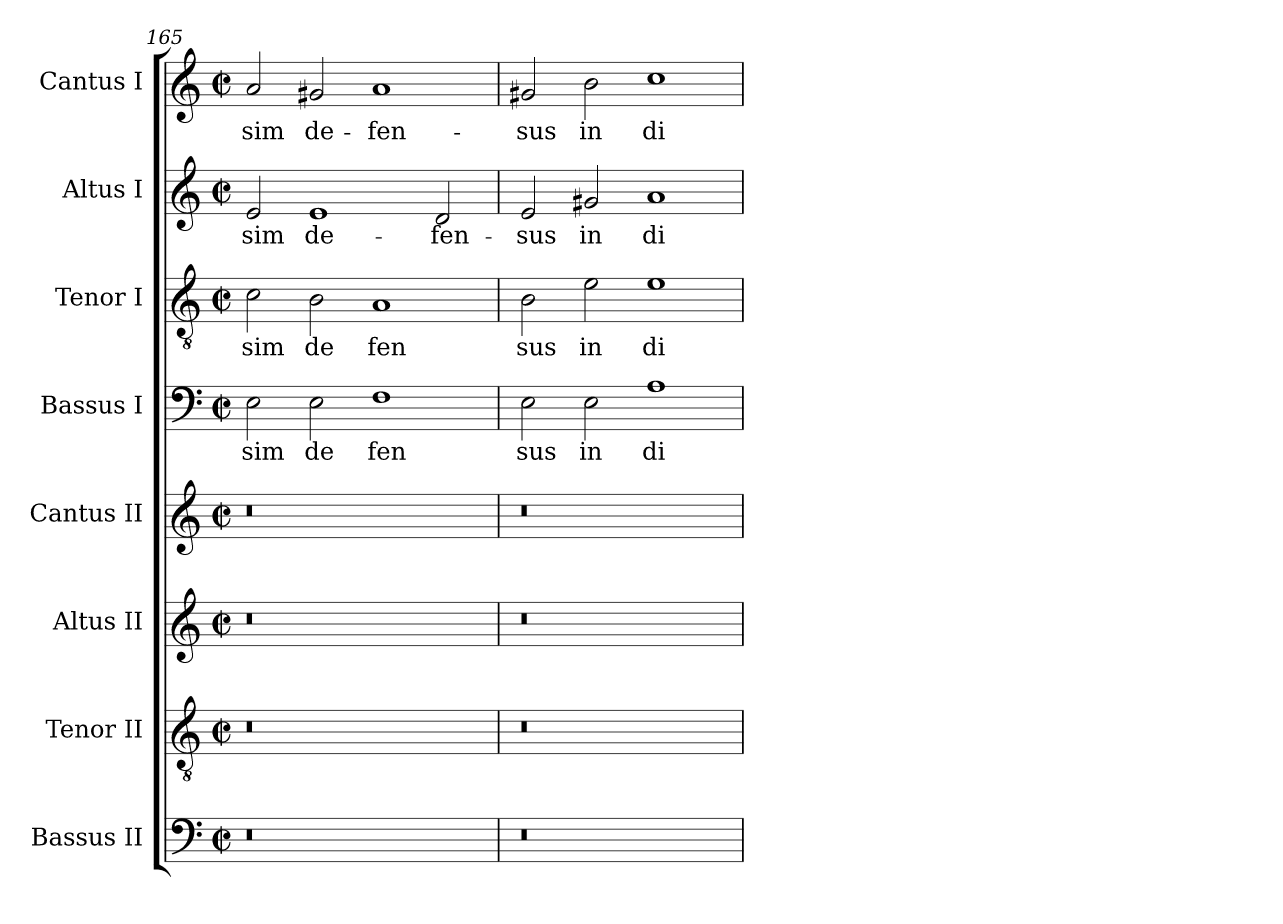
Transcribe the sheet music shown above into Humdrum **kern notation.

**kern	**kern	**kern	**kern	**kern	**text	**kern	**text	**kern	**text	**kern	**text
*part8	*part7	*part6	*part5	*part4	*part4	*part3	*part3	*part2	*part2	*part1	*part1
*staff8	*staff7	*staff6	*staff5	*staff4	*staff4	*staff3	*staff3	*staff2	*staff2	*staff1	*staff1
*I"Bassus II	*I"Tenor II	*I"Altus II	*I"Cantus II	*I"Bassus I	*	*I"Tenor I	*	*I"Altus I	*	*I"Cantus I	*
*clefF4	*clefGv2	*clefG2	*clefG2	*clefF4	*	*clefGv2	*	*clefG2	*	*clefG2	*
*k[]	*	*	*	*	*	*	*	*	*	*	*
*C:	*	*	*	*	*	*	*	*	*	*	*
*M2/2	*M2/2	*M2/2	*M2/2	*M2/2	*	*M2/2	*	*M2/2	*	*M2/2	*
*met(c|)	*met(c|)	*met(c|)	*met(c|)	*met(c|)	*	*met(c|)	*	*met(c|)	*	*met(c|)	*
=165	=165	=165	=165	=165	=165	=165	=165	=165	=165	=165	=165
!	!	!	!	!	!LO:LY:b:cj	!	!LO:LY:b:cj	!	!LO:LY:b:cj	!	!LO:LY:b:cj
0r	0r	0r	0r	2E\	sim	2c\	sim	2e/	sim	2a/	sim
!	!	!	!	!	!LO:LY:b:cj	!	!LO:LY:b:cj	!	!LO:LY:b:cj	!	!LO:LY:b:cj
.	.	.	.	2E\	de	2B\	de	1e	de-	2g#X/	de-
!	!	!	!	!	!LO:LY:b:cj	!	!LO:LY:b:cj	!	!	!	!LO:LY:b:cj
.	.	.	.	1F	fen	1A	fen	.	.	1a	-fen-
!	!	!	!	!	!	!	!	!	!LO:LY:b:cj	!	!
.	.	.	.	.	.	.	.	2d/	-fen-	.	.
=166	=166	=166	=166	=166	=166	=166	=166	=166	=166	=166	=166
!	!	!	!	!	!LO:LY:b:cj	!	!LO:LY:b:cj	!	!LO:LY:b:cj	!	!LO:LY:b:cj
0r	0r	0r	0r	2E\	sus	2B\	sus	2e/	-sus	2g#/	-sus
!	!	!	!	!	!LO:LY:b:cj	!	!LO:LY:b:cj	!	!LO:LY:b:cj	!	!LO:LY:b:cj
.	.	.	.	2E\	in	2e\	in	2g#/	in	2b\	in
!	!	!	!	!	!LO:LY:b:cj	!	!LO:LY:b:cj	!	!LO:LY:b:cj	!	!LO:LY:b:cj
.	.	.	.	1A	di	1e	di	1a	di-	1cc	di-
=	=	=	=	=	=	=	=	=	=	=	=
*-	*-	*-	*-	*-	*-	*-	*-	*-	*-	*-	*-
